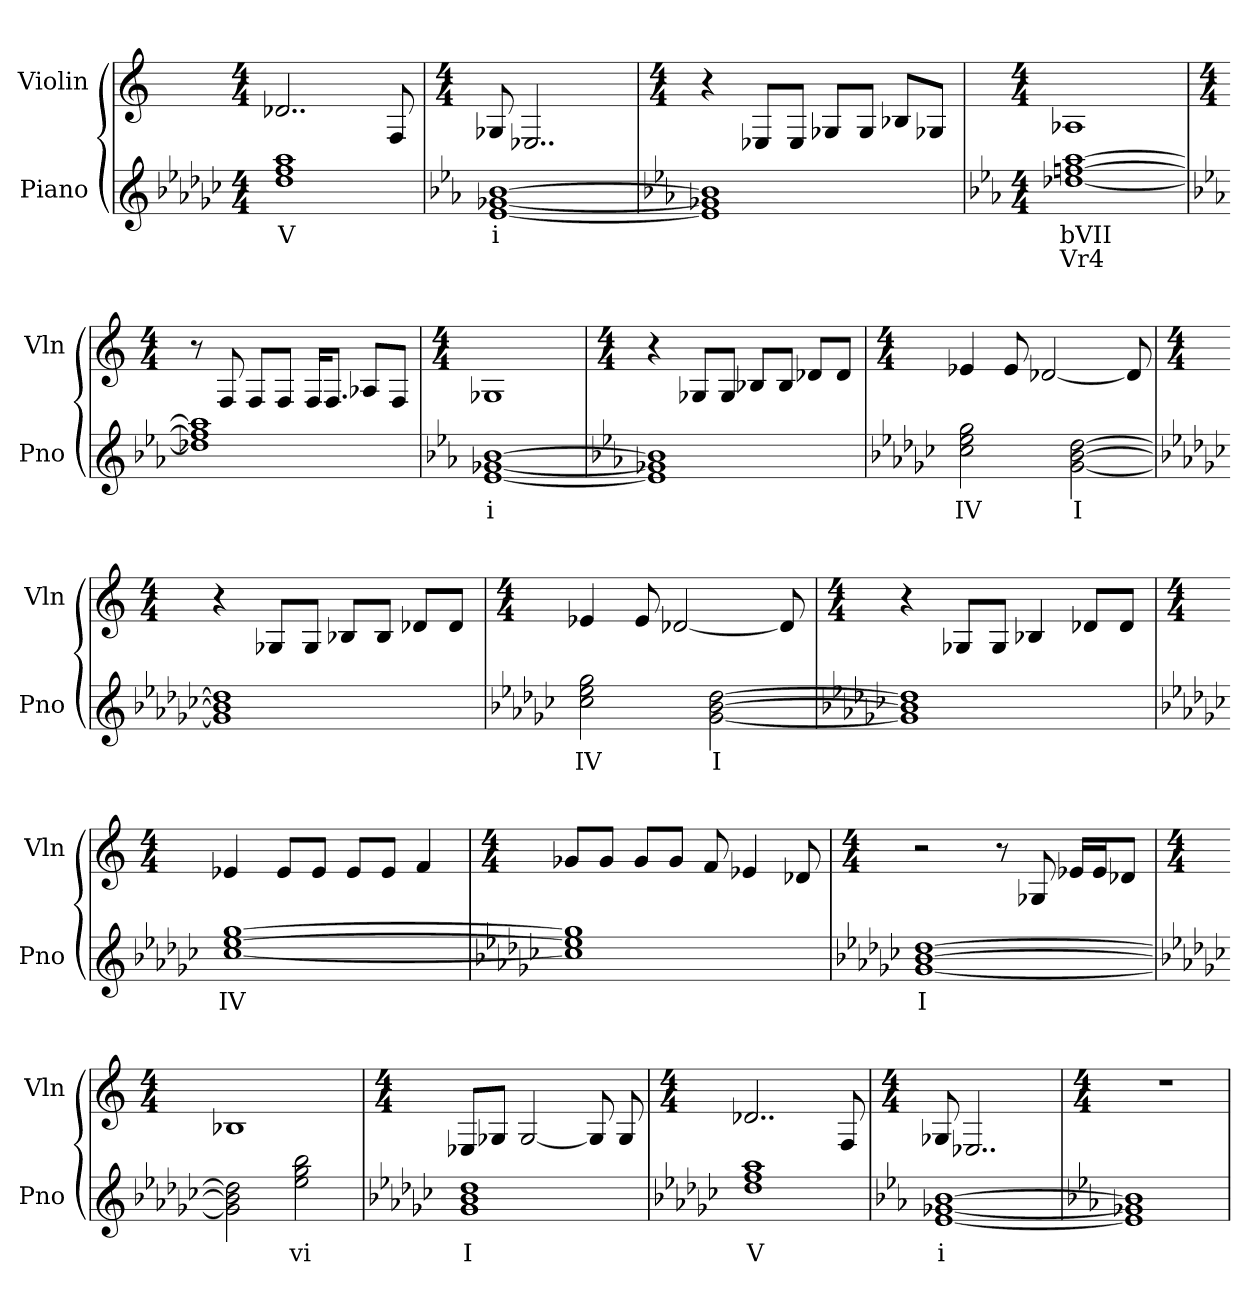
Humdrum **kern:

**kern	**text	**text	**kern
*part2	*part2	*part2	*part1
*staff2	*staff2	*staff2	*staff1
*I"Piano	*	*	*I"Violin
*I'Pno	*	*	*I'Vln
*k[b-e-a-d-g-c-]	*	*	*
*G-:	*	*	*
*M4/4	*	*	*M4/4
=	=	=	=
1dd- 1ff 1aa-	V	.	2..d-X
.	.	.	8F
=	=	=	=
*k[b-e-a-]	*	*	*
*E-:	*	*	*
*	*	*	*M4/4
[1e- [1g-X [1b-	i	.	8G-X
.	.	.	2..E-X
=	=	=	=
*k[b-e-a-]	*	*	*
*E-:	*	*	*
*	*	*	*M4/4
1e-] 1g-X] 1b-]	.	.	4r
.	.	.	8E-XL
.	.	.	8E-J
.	.	.	8G-XL
.	.	.	8G-J
.	.	.	8B-XL
.	.	.	8G-XJ
=	=	=	=
*k[b-e-a-]	*	*	*
*E-:	*	*	*
*M4/4	*	*	*M4/4
[1dd-X [1ffn [1aa-	bVII	Vr4	1A-X
=	=	=	=
*k[b-e-a-]	*	*	*
*E-:	*	*	*
*	*	*	*M4/4
1dd-X] 1ffn] 1aa-]	.	.	8r
.	.	.	8F
.	.	.	8FL
.	.	.	8FJ
.	.	.	16FKL
.	.	.	8.FJ
.	.	.	8A-XL
.	.	.	8FJ
=	=	=	=
*k[b-e-a-]	*	*	*
*E-:	*	*	*
*	*	*	*M4/4
[1e- [1g-X [1b-	i	.	1G-X
=	=	=	=
*k[b-e-a-]	*	*	*
*E-:	*	*	*
*	*	*	*M4/4
1e-] 1g-X] 1b-]	.	.	4r
.	.	.	8G-XL
.	.	.	8G-J
.	.	.	8B-XL
.	.	.	8B-J
.	.	.	8d-XL
.	.	.	8d-J
=	=	=	=
*k[b-e-a-d-g-c-]	*	*	*
*G-:	*	*	*
*	*	*	*M4/4
2cc- 2ee- 2gg-	IV	.	4e-X
.	.	.	8e-
.	.	.	[2d-X
[2g- [2b- [2dd-	I	.	.
.	.	.	8d-]
=	=	=	=
*k[b-e-a-d-g-c-]	*	*	*
*G-:	*	*	*
*	*	*	*M4/4
1g-] 1b-] 1dd-]	.	.	4r
.	.	.	8G-XL
.	.	.	8G-J
.	.	.	8B-XL
.	.	.	8B-J
.	.	.	8d-XL
.	.	.	8d-J
=	=	=	=
*k[b-e-a-d-g-c-]	*	*	*
*G-:	*	*	*
*	*	*	*M4/4
2cc- 2ee- 2gg-	IV	.	4e-X
.	.	.	8e-
.	.	.	[2d-X
[2g- [2b- [2dd-	I	.	.
.	.	.	8d-]
=	=	=	=
*k[b-e-a-d-g-c-]	*	*	*
*G-:	*	*	*
*	*	*	*M4/4
1g-] 1b-] 1dd-]	.	.	4r
.	.	.	8G-XL
.	.	.	8G-J
.	.	.	4B-X
.	.	.	8d-XL
.	.	.	8d-J
=	=	=	=
*k[b-e-a-d-g-c-]	*	*	*
*G-:	*	*	*
*	*	*	*M4/4
[1cc- [1ee- [1gg-	IV	.	4e-X
.	.	.	8e-L
.	.	.	8e-J
.	.	.	8e-L
.	.	.	8e-J
.	.	.	4f
=	=	=	=
*k[b-e-a-d-g-c-]	*	*	*
*G-:	*	*	*
*	*	*	*M4/4
1cc-] 1ee-] 1gg-]	.	.	8g-XL
.	.	.	8g-J
.	.	.	8g-L
.	.	.	8g-J
.	.	.	8f
.	.	.	4e-X
.	.	.	8d-X
=	=	=	=
*k[b-e-a-d-g-c-]	*	*	*
*G-:	*	*	*
*	*	*	*M4/4
[1g- [1b- [1dd-	I	.	2r
.	.	.	8r
.	.	.	8G-X
.	.	.	16e-XLL
.	.	.	16e-J
.	.	.	8d-XJ
=	=	=	=
*k[b-e-a-d-g-c-]	*	*	*
*G-:	*	*	*
*	*	*	*M4/4
2g-] 2b-] 2dd-]	.	.	1B-X
2ee- 2gg- 2bb-	vi	.	.
=	=	=	=
*k[b-e-a-d-g-c-]	*	*	*
*G-:	*	*	*
*	*	*	*M4/4
1g- 1b- 1dd-	I	.	8E-XL
.	.	.	8G-XJ
.	.	.	[2G-
.	.	.	8G-]
.	.	.	8G-
=	=	=	=
*k[b-e-a-d-g-c-]	*	*	*
*G-:	*	*	*
*	*	*	*M4/4
1dd- 1ff 1aa-	V	.	2..d-X
.	.	.	8F
=	=	=	=
*k[b-e-a-]	*	*	*
*E-:	*	*	*
*	*	*	*M4/4
[1e- [1g-X [1b-	i	.	8G-X
.	.	.	2..E-X
=	=	=	=
*k[b-e-a-]	*	*	*
*E-:	*	*	*
*	*	*	*M4/4
1e-] 1g-X] 1b-]	.	.	1r
=	=	=	=
*-	*-	*-	*-
